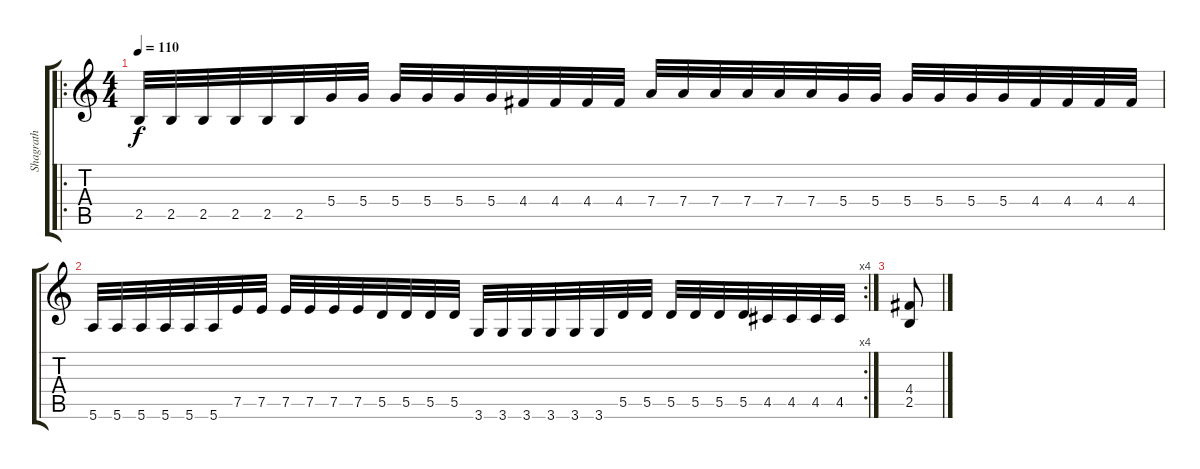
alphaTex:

\track ("Shagrath" "Shagrath") {instrument distortionguitar}
\staff {score tabs}
\tuning (E4 B3 G3 D3 A2 E2) {hide}
\ro
\ts (4 4)
\tempo 110
\clef g2
\ks c
2.5.32{dy f} 2.5.32 2.5.32 2.5.32 2.5.32 2.5.32 5.4.32 5.4.32 5.4.32 5.4.32 5.4.32 5.4.32 4.4.32 4.4.32 4.4.32 4.4.32 7.4.32 7.4.32 7.4.32 7.4.32 7.4.32 7.4.32 5.4.32 5.4.32 5.4.32 5.4.32 5.4.32 5.4.32 4.4.32 4.4.32 4.4.32 4.4.32 |
\rc 4
5.6.32 5.6.32 5.6.32 5.6.32 5.6.32 5.6.32 7.5.32 7.5.32 7.5.32 7.5.32 7.5.32 7.5.32 5.5.32 5.5.32 5.5.32 5.5.32 3.6.32 3.6.32 3.6.32 3.6.32 3.6.32 3.6.32 5.5.32 5.5.32 5.5.32 5.5.32 5.5.32 5.5.32 4.5.32 4.5.32 4.5.32 4.5.32 |
(4.4 2.5).8
